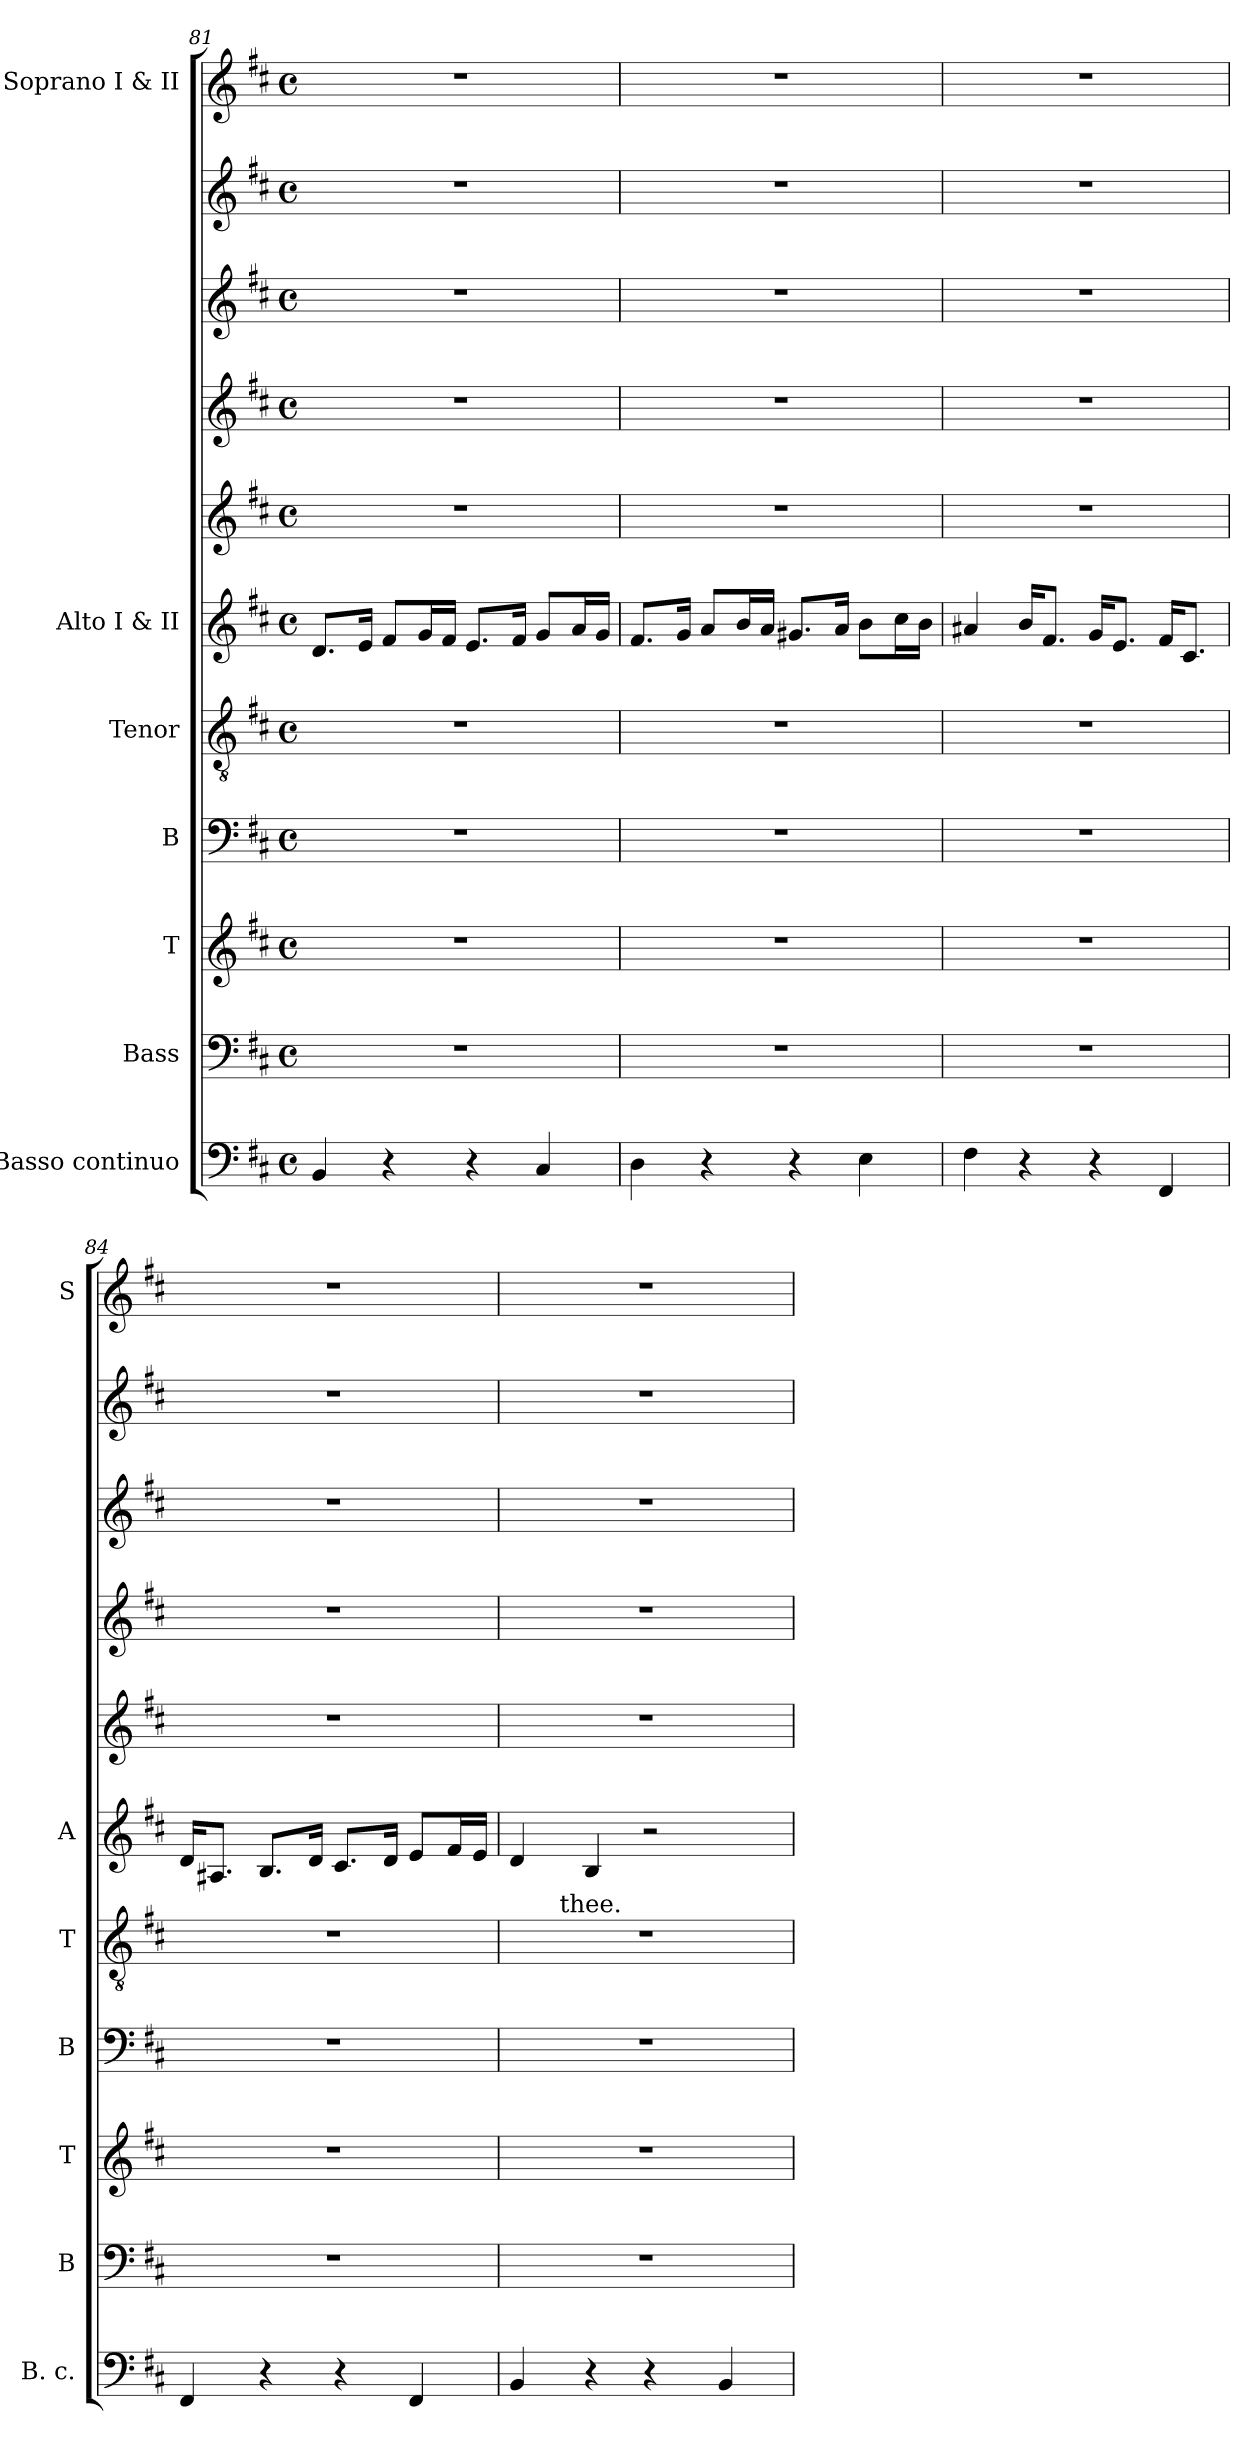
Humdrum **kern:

**kern	**kern	**kern	**kern	**kern	**kern	**kern	**kern	**kern	**kern	**kern
*part11	*part10	*part9	*part8	*part7	*part6	*part5	*part4	*part3	*part2	*part1
*staff11	*staff10	*staff9	*staff8	*staff7	*staff6	*staff5	*staff4	*staff3	*staff2	*staff1
*I"Basso continuo	*I"Bass	*I"T	*I"B	*I"Tenor	*I"Alto I & II	*	*	*	*	*I"Soprano I & II
*I'B. c.	*I'B	*I'T	*I'B	*I'T	*I'A	*	*	*	*	*I'S
*clefF4	*clefF4	*clefG2	*clefF4	*clefGv2	*clefG2	*clefG2	*clefG2	*clefG2	*clefG2	*clefG2
*ITrd7c12	*	*	*	*	*	*	*	*	*	*
*k[f#c#]	*k[f#c#]	*k[f#c#]	*k[f#c#]	*k[f#c#]	*k[f#c#]	*k[f#c#]	*k[f#c#]	*k[f#c#]	*k[f#c#]	*k[f#c#]
*D:	*D:	*D:	*D:	*D:	*D:	*D:	*D:	*D:	*D:	*D:
*M4/4	*M4/4	*M4/4	*M4/4	*M4/4	*M4/4	*M4/4	*M4/4	*M4/4	*M4/4	*M4/4
*met(c)	*met(c)	*met(c)	*met(c)	*met(c)	*met(c)	*met(c)	*met(c)	*met(c)	*met(c)	*met(c)
=81	=81	=81	=81	=81	=81	=81	=81	=81	=81	=81
4BBB/	1r	1r	1r	1r	8.d/L	1r	1r	1r	1r	1r
.	.	.	.	.	16e/Jk	.	.	.	.	.
4r	.	.	.	.	8f#/L	.	.	.	.	.
.	.	.	.	.	16g/L	.	.	.	.	.
.	.	.	.	.	16f#/JJ	.	.	.	.	.
4r	.	.	.	.	8.e/L	.	.	.	.	.
.	.	.	.	.	16f#/Jk	.	.	.	.	.
4CC#/	.	.	.	.	8g/L	.	.	.	.	.
.	.	.	.	.	16a/L	.	.	.	.	.
.	.	.	.	.	16g/JJ	.	.	.	.	.
=82	=82	=82	=82	=82	=82	=82	=82	=82	=82	=82
4DD\	1r	1r	1r	1r	8.f#/L	1r	1r	1r	1r	1r
.	.	.	.	.	16g/Jk	.	.	.	.	.
4r	.	.	.	.	8a/L	.	.	.	.	.
.	.	.	.	.	16b/L	.	.	.	.	.
.	.	.	.	.	16a/JJ	.	.	.	.	.
4r	.	.	.	.	8.g#X/L	.	.	.	.	.
.	.	.	.	.	16a/Jk	.	.	.	.	.
4EE\	.	.	.	.	8b\L	.	.	.	.	.
.	.	.	.	.	16cc#\L	.	.	.	.	.
.	.	.	.	.	16b\JJ	.	.	.	.	.
=83	=83	=83	=83	=83	=83	=83	=83	=83	=83	=83
4FF#\	1r	1r	1r	1r	4a#X/	1r	1r	1r	1r	1r
4r	.	.	.	.	16b/KL	.	.	.	.	.
.	.	.	.	.	8.f#/J	.	.	.	.	.
4r	.	.	.	.	16g/KL	.	.	.	.	.
.	.	.	.	.	8.e/J	.	.	.	.	.
4FFF#/	.	.	.	.	16f#/KL	.	.	.	.	.
.	.	.	.	.	8.c#/J	.	.	.	.	.
!!LO:LB:g=z
=84	=84	=84	=84	=84	=84	=84	=84	=84	=84	=84
4FFF#/	1r	1r	1r	1r	16d/KL	1r	1r	1r	1r	1r
.	.	.	.	.	8.A#X/J	.	.	.	.	.
4r	.	.	.	.	8.B/L	.	.	.	.	.
.	.	.	.	.	16d/Jk	.	.	.	.	.
4r	.	.	.	.	8.c#/L	.	.	.	.	.
.	.	.	.	.	16d/Jk	.	.	.	.	.
4FFF#/	.	.	.	.	8e/L	.	.	.	.	.
.	.	.	.	.	16f#/L	.	.	.	.	.
.	.	.	.	.	16e/JJ	.	.	.	.	.
=85	=85	=85	=85	=85	=85	=85	=85	=85	=85	=85
*	*	*	*	*^	*	*	*	*	*	*
4BBB/	1r	1r	1r	1r	8.ryy	4d/	1r	1r	1r	1r	1r
!	!	!	!	!	!LO:TX:a:t=thee.	!	!	!	!	!	!
.	.	.	.	.	2ryy	.	.	.	.	.	.
4r	.	.	.	.	.	4B/	.	.	.	.	.
4r	.	.	.	.	.	2r	.	.	.	.	.
.	.	.	.	.	4ryy	.	.	.	.	.	.
4BBB/	.	.	.	.	.	.	.	.	.	.	.
.	.	.	.	.	16ryy	.	.	.	.	.	.
*	*	*	*	*v	*v	*	*	*	*	*	*
=	=	=	=	=	=	=	=	=	=	=
*-	*-	*-	*-	*-	*-	*-	*-	*-	*-	*-
